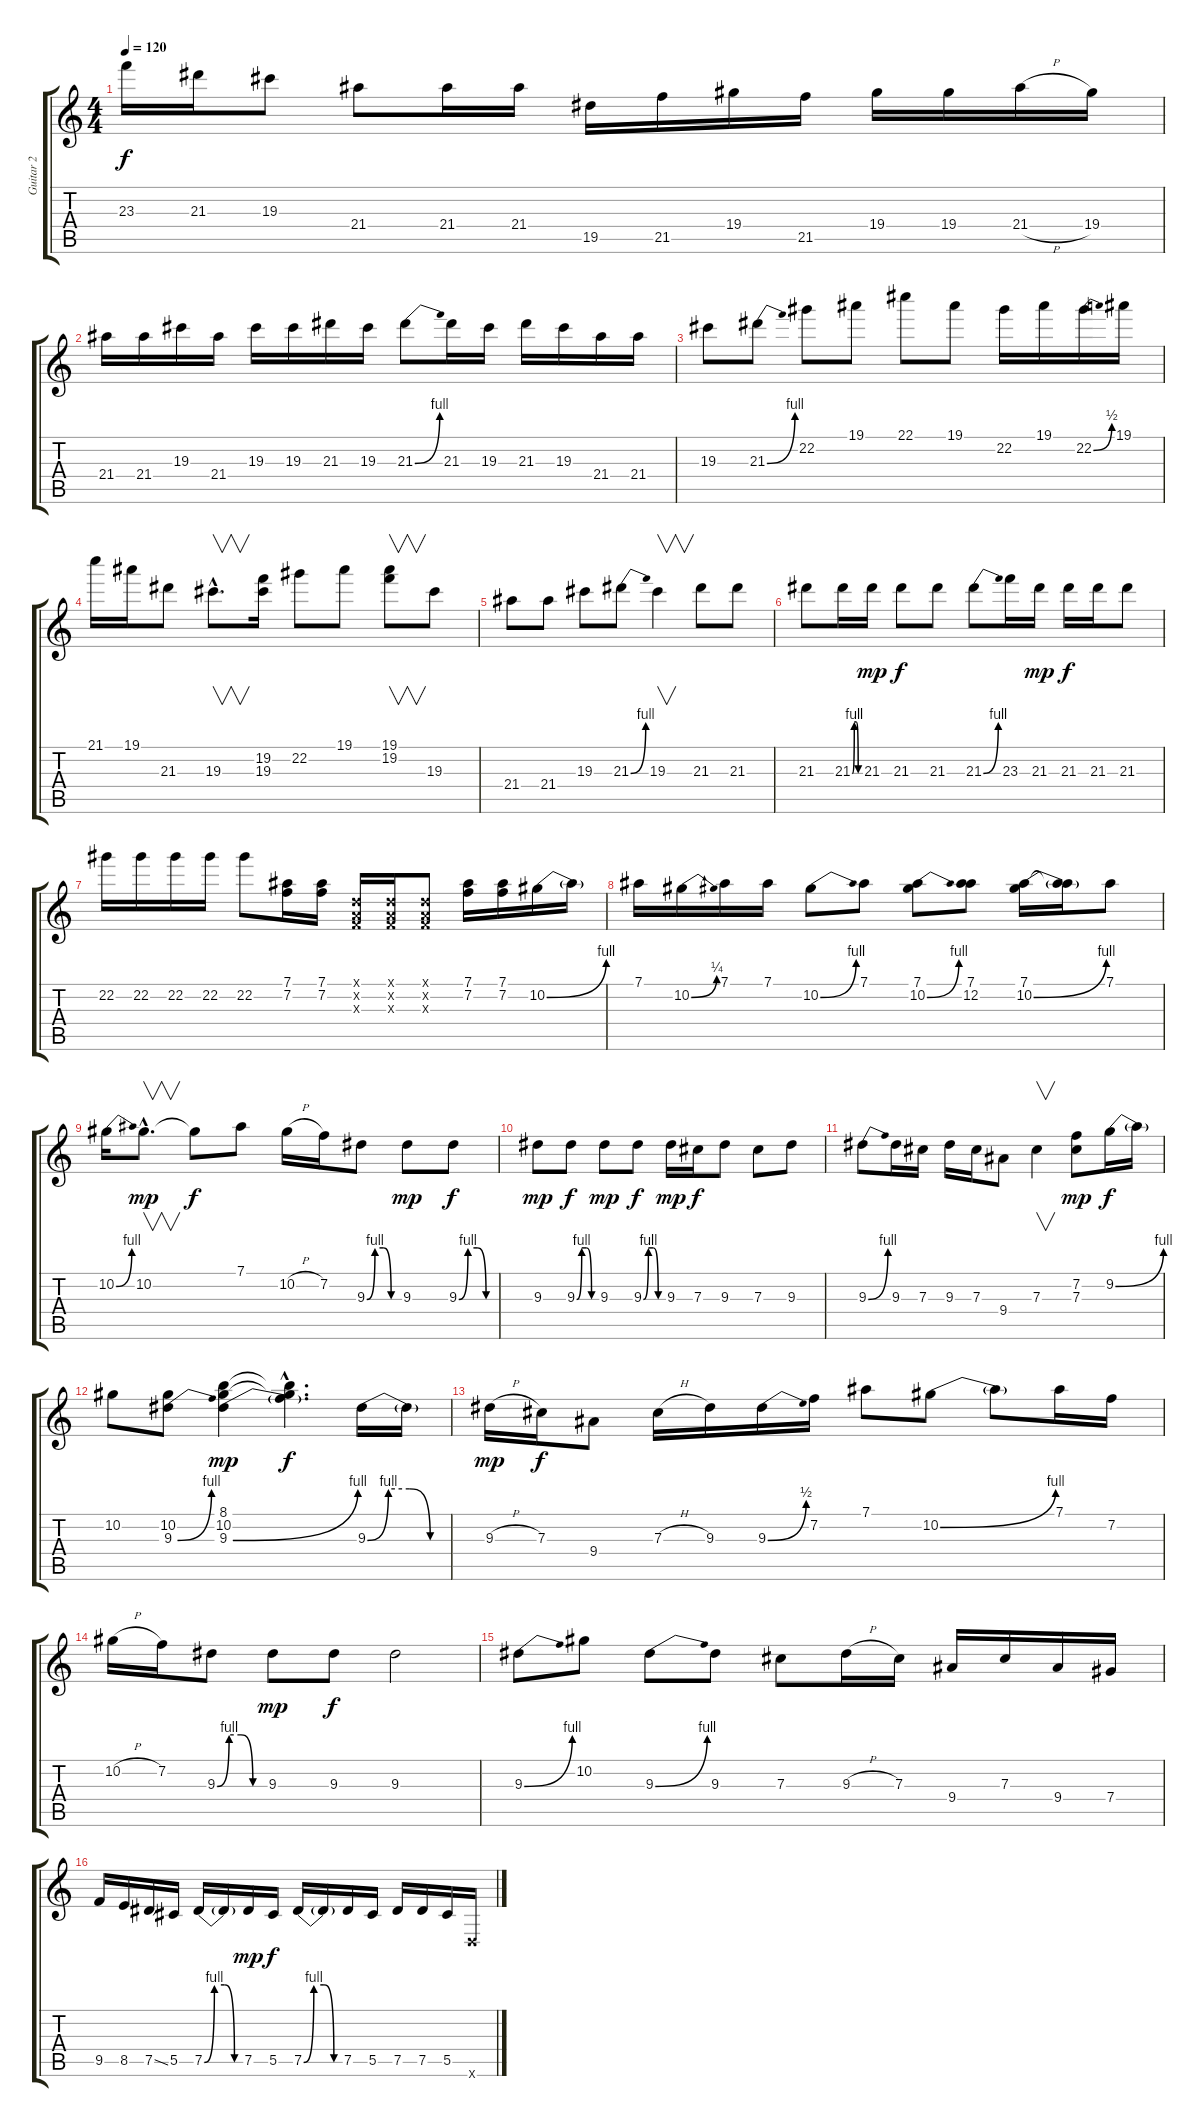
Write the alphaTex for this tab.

\track ("Guitar 2" "Guitar 2") {instrument overdrivenguitar}
\staff {score tabs}
\tuning (Eb4 Bb3 Gb3 Db3 Ab2 Eb2) {hide}
\ts (4 4)
\tempo 120
\clef g2
\ks c
23.3.16{dy f} 21.3.16 19.3.8 21.4.8 21.4.16 21.4.16 19.5.16 21.5.16 19.4.16 21.5.16 19.4.16 19.4.16 21.4{h}.16 19.4.16 |
21.4.16 21.4.16 19.3.16 21.4.16 19.3.16 19.3.16 21.3.16 19.3.16 21.3{be (bend 0 0 60 4)}.8 21.3.16 19.3.16 21.3.16 19.3.16 21.4.16 21.4.16 |
19.3.8 21.3{be (bend 0 0 60 4)}.8 22.2.8 19.1.8 22.1.8 19.1.8 22.2.16 19.1.16 22.2{be (bend 0 0 60 2)}.16 19.1.16 |
21.1.16 19.1.16 21.3.8 19.3{hac}.8{v d} (19.2 19.3).16 22.2.8 19.1.8 (19.1 19.2).8{v} 19.3.8 |
21.4.8 21.4.8 19.3.8 21.3{be (bend 0 0 60 4)}.8 19.3.4{v} 21.3.8 21.3.8 |
21.3.8 21.3{be (custom 0 0 15 4 30 4 45 0 60 0)}.16 21.3.16{dy mp} 21.3.8{dy f} 21.3.8 21.3{be (bend 0 0 60 4)}.8 23.3.16 21.3.16{dy mp} 21.3.16{dy f} 21.3.16 21.3.8 |
22.2.16 22.2.16 22.2.16 22.2.16 22.2.8 (7.1 7.2).16 (7.1 7.2).16 (-1.1{x} -1.2{x} -1.3{x}).16 (-1.1{x} -1.2{x} -1.3{x}).16 (-1.1{x} -1.2{x} -1.3{x}).8 (7.1 7.2).16 (7.1 7.2).16 10.2{be (bend 0 0 60 4)}.16 10.2{t}.16 |
7.1.16 10.2{be (bend 0 0 60 1)}.16 7.1.16 7.1.16 10.2{be (bend 0 0 60 4)}.8 7.1.8 (7.1 10.2{be (bend 0 0 60 4)}).8 (7.1 12.2).8 (7.1 10.2{be (bend 0 0 60 4)}).16 (7.1{t} 10.2{t}).16 7.1.8 |
10.2{be (bend 0 0 60 4)}.16 10.2{hac}.8{v d dy mp} 10.2{t}.8{dy f} 7.1.8 10.2{h}.16 7.2.16 9.3{be (custom 0 0 15 4 30 4 45 0 60 0)}.8 9.3.8{dy mp} 9.3{be (custom 0 0 15 4 30 4 45 0 60 0)}.8{dy f} |
9.3.8{dy mp} 9.3{be (custom 0 0 15 4 30 4 45 0 60 0)}.8{dy f} 9.3.8{dy mp} 9.3{be (custom 0 0 15 4 30 4 45 0 60 0)}.8{dy f} 9.3.16{dy mp} 7.3.16{dy f} 9.3.8 7.3.8 9.3.8 |
9.3{be (bend 0 0 60 4)}.8 9.3.16 7.3.16 9.3.16 7.3.16 9.4.8 7.3.4{v} (7.2 7.3).8{dy mp} 9.2{be (bend 0 0 60 4)}.16{dy f} 9.2{t}.16 |
10.2.8 (10.2 9.3{be (bend 0 0 60 4)}).8 (8.1 10.2 9.3{be (bend 0 0 60 4)}).4{dy mp} (8.1{hac t} 10.2{hac t} 9.3{hac t}).4{d dy f} 9.3{be (custom 0 0 15 4 30 4 45 0 60 0)}.16 9.3{t}.16 |
9.3{h}.16{dy mp} 7.3.16{dy f} 9.4.8 7.3{h}.16 9.3.16 9.3{be (bend 0 0 60 2)}.16 7.2.16 7.1.8 10.2{be (bend 0 0 60 4)}.8 10.2{t}.8 7.1.16 7.2.16 |
10.2{h}.16 7.2.16 9.3{be (custom 0 0 15 4 30 4 45 0 60 0)}.8 9.3.8{dy mp} 9.3.8{dy f} 9.3.2 |
9.3{be (bend 0 0 60 4)}.8 10.2.8 9.3{be (bend 0 0 60 4)}.8 9.3.8 7.3.8 9.3{h}.16 7.3.16 9.4.16 7.3.16 9.4.16 7.4.16 |
9.5.16 8.5.16 7.5{ss}.16 5.5.16 7.5{be (custom 0 0 15 4 30 4 45 0 60 0)}.16 7.5{t}.16 7.5.16{dy mp} 5.5.16{dy f} 7.5{be (custom 0 0 15 4 30 4 45 0 60 0)}.16 7.5{t}.16 7.5.16 5.5.16 7.5.16 7.5.16 5.5.16 -1.6{x}.16
